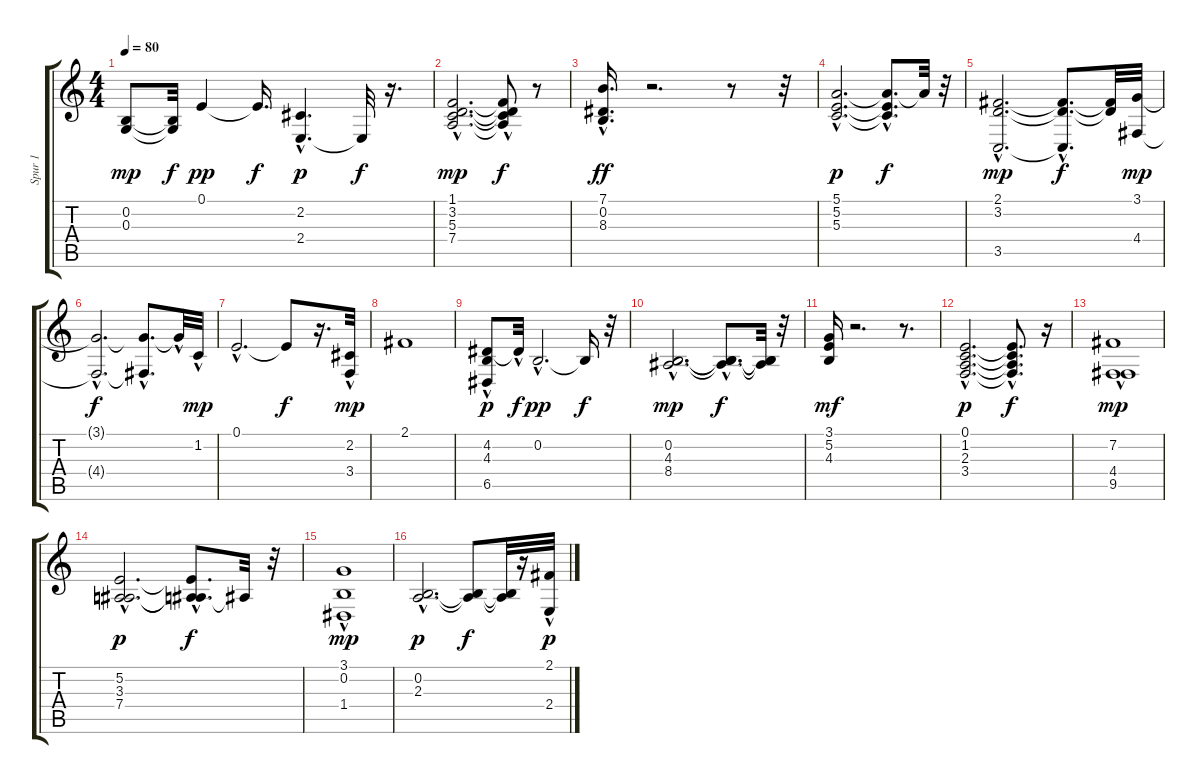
\track ("Spur 1" "Spur 1") {instrument stringensemble1}
\staff {score tabs}
\tuning (E4 B3 G3 D3 A2 E2) {hide}
\ts (4 4)
\tempo 80
\clef g2
\ks c
(0.2 0.3).8{dy mp} (0.2{t} 0.3{t}).32{dy f} 0.1.4{dy pp} 0.1{t}.16{d dy f} (2.2{hac} 2.4{hac}).4{d dy p} 2.4{t}.32{dy f} r.16{d} |
(1.1{hac} 3.2{hac} 5.3{hac} 7.4{hac}).2{d dy mp} (1.1{t} 3.2{t} 5.3{hac t} 7.4{hac t}).8{dy f} r.8 |
(7.1{hac} 0.2 8.3).16{d dy ff} r.2{d} r.8 r.32 |
(5.1{hac} 5.2{hac} 5.3{hac}).2{d dy p} (5.1{hac t} 5.2{t} 5.3{hac t}).8{d dy f} 5.1{t}.32 r.32 |
(2.1{hac} 3.2{hac} 3.5{hac}).2{d dy mp} (2.1{hac t} 3.2{hac t} 3.5{hac t}).8{d dy f} (2.1{t} 3.2{t}).32 (3.1 4.4).32{dy mp} |
(3.1{hac t} 4.4{hac t}).2{d dy f} (3.1{hac t} 4.4{t}).8{d} 3.1{hac t}.32 1.2{hac}.32{dy mp} |
0.1{hac}.2{d} 0.1{t}.8{dy f} r.16{d} (2.2{hac} 3.4{hac}).32{dy mp} |
2.1.1 |
(4.2 4.3{hac} 6.5).8{dy p} 4.2{hac t}.32{dy f} 0.2{hac}.2{d dy pp} 0.2{t}.16{dy f} r.32 |
(0.2{hac} 4.3{hac} 8.4{hac}).2{d dy mp} (0.2{hac t} 4.3{hac t} 8.4{hac t}).8{d dy f} (0.2{t} 4.3{t} 8.4{t}).32 r.32 |
(3.1 5.2 4.3).16{dy mf} r.2{d} r.8{d} |
(0.1{hac} 1.2{hac} 2.3{hac} 3.4{hac}).2{d dy p} (0.1{hac t} 1.2{t} 2.3{hac t} 3.4{hac t}).8{d dy f} r.16 |
(7.2{hac} 4.4 9.5{hac}).1{dy mp} |
(5.2{hac} 3.3{hac} 7.4{hac}).2{d dy p} (5.2{hac t} 3.3{hac t} 7.4{t}).8{d dy f} 3.3{t}.32 r.32 |
(3.1 0.2{hac} 1.4{hac}).1{dy mp} |
(0.2{hac} 2.3{hac}).2{d dy p} (0.2{t} 2.3{t}).8{dy f} (0.2{t} 2.3{t}).32 r.16 (2.1{hac} 2.4{hac}).32{dy p}
